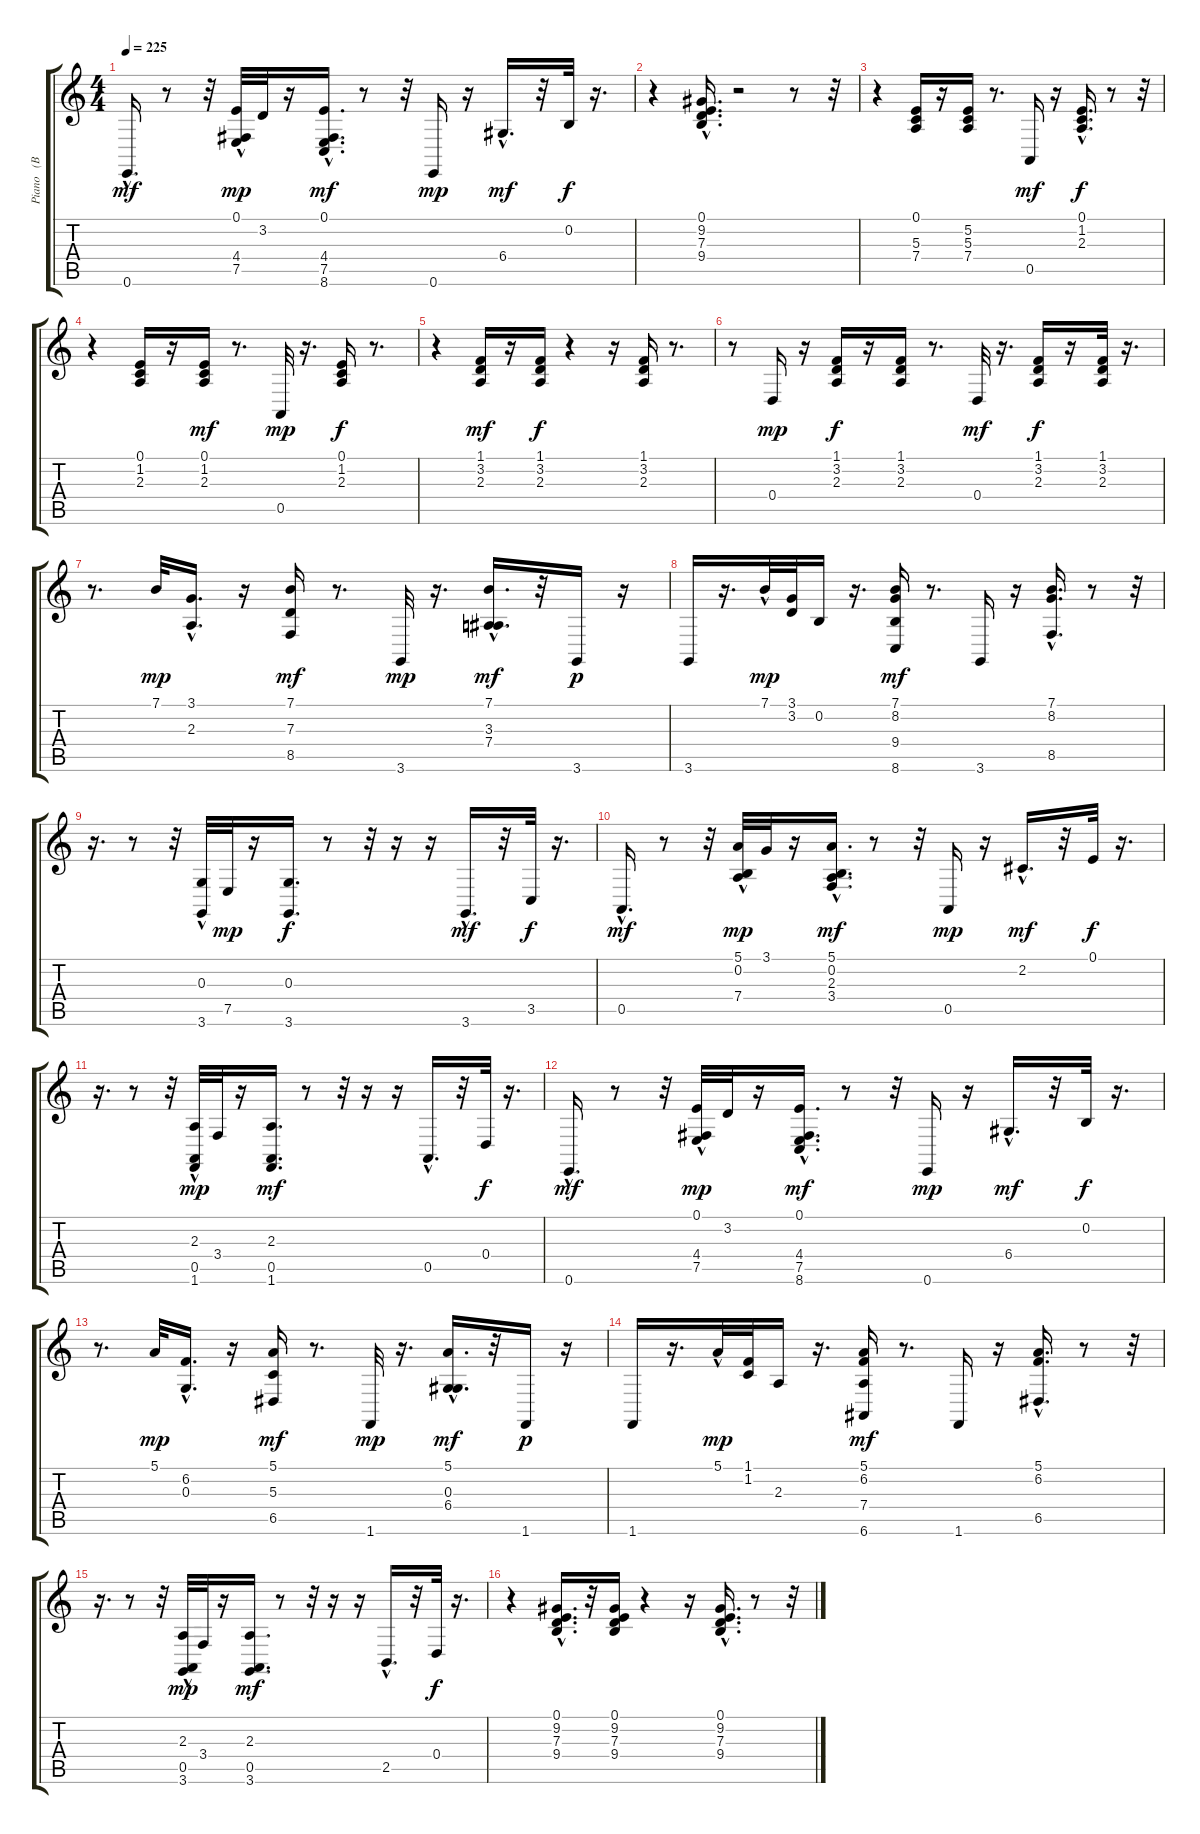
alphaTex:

\track ("Piano   (BB)" "Piano   (B") {instrument acousticgrandpiano}
\staff {score tabs}
\tuning (E4 B3 G3 D3 A2 E2) {hide}
\ts (4 4)
\tempo 225
\clef g2
\ks c
0.6{hac}.16{d dy mf} r.8 r.32 (0.1{hac} 4.4{hac} 7.5{hac}).32{dy mp} 3.2.32 r.16 (0.1 4.4 7.5 8.6{hac}).16{d dy mf} r.8 r.32 0.6.16{dy mp} r.16 6.4{hac}.16{d dy mf} r.32 0.2.32{dy f} r.16{d} |
r.4 (0.1{hac} 9.2{hac} 7.3{hac} 9.4{hac}).16{d} r.2 r.8 r.32 |
r.4 (0.1 5.3 7.4).16 r.16 (5.2 5.3 7.4).16 r.8{d} 0.5.16{dy mf} r.16 (0.1{hac} 1.2{hac} 2.3{hac}).16{d dy f} r.8 r.32 |
r.4 (0.1 1.2 2.3).16 r.16 (0.1 1.2 2.3).16{dy mf} r.8{d} 0.5.32{dy mp} r.16{d} (0.1 1.2 2.3).16{dy f} r.8{d} |
r.4 (1.1 3.2 2.3).16{dy mf} r.16 (1.1 3.2 2.3).16{dy f} r.4 r.16 (1.1 3.2 2.3).16 r.8{d} |
r.8 0.4.16{dy mp} r.16 (1.1 3.2 2.3).16{dy f} r.16 (1.1 3.2 2.3).16 r.8{d} 0.4.32{dy mf} r.16{d} (1.1 3.2 2.3).16{dy f} r.16 (1.1 3.2 2.3).32 r.16{d} |
r.8{d} 7.1.32{dy mp} (3.1{hac} 2.3).16{d} r.16 (7.1 7.3 8.5).16{dy mf} r.8{d} 3.6.32{dy mp} r.16{d} (7.1{hac} 3.3{hac} 7.4{hac}).16{d dy mf} r.32 3.6.16{dy p} r.16 |
3.6.16 r.16{d} 7.1{hac}.32{dy mp} (3.1 3.2).32 0.2.16 r.16{d} (7.1 8.2 9.4 8.6).16{dy mf} r.8{d} 3.6.16 r.16 (7.1 8.2{hac} 8.5).16{d} r.8 r.32 |
r.16{d} r.8 r.32 (0.3{hac} 3.6{hac}).32 7.5.32{dy mp} r.16 (0.3 3.6).16{d dy f} r.8 r.32 r.16 r.16 3.6{hac}.16{d dy mf} r.32 3.5.32{dy f} r.16{d} |
0.5{hac}.16{d dy mf} r.8 r.32 (5.1{hac} 0.2{hac} 7.4{hac}).32{dy mp} 3.1.32 r.16 (5.1 0.2 2.3 3.4{hac}).16{d dy mf} r.8 r.32 0.5.16{dy mp} r.16 2.2{hac}.16{d dy mf} r.32 0.1.32{dy f} r.16{d} |
r.16{d} r.8 r.32 (2.3{hac} 0.5{hac} 1.6{hac}).32{dy mp} 3.4.32 r.16 (2.3 0.5 1.6).16{d dy mf} r.8 r.32 r.16 r.16 0.5{hac}.16{d} r.32 0.4.32{dy f} r.16{d} |
0.6{hac}.16{d dy mf} r.8 r.32 (0.1{hac} 4.4{hac} 7.5{hac}).32{dy mp} 3.2.32 r.16 (0.1 4.4 7.5 8.6{hac}).16{d dy mf} r.8 r.32 0.6.16{dy mp} r.16 6.4{hac}.16{d dy mf} r.32 0.2.32{dy f} r.16{d} |
r.8{d} 5.1.32{dy mp} (6.2{hac} 0.3).16{d} r.16 (5.1 5.3 6.5).16{dy mf} r.8{d} 1.6.32{dy mp} r.16{d} (5.1{hac} 0.3{hac} 6.4{hac}).16{d dy mf} r.32 1.6.16{dy p} r.16 |
1.6.16 r.16{d} 5.1{hac}.32{dy mp} (1.1 1.2).32 2.3.16 r.16{d} (5.1 6.2 7.4 6.6).16{dy mf} r.8{d} 1.6.16 r.16 (5.1 6.2{hac} 6.5).16{d} r.8 r.32 |
r.16{d} r.8 r.32 (2.3{hac} 0.5{hac} 3.6{hac}).32{dy mp} 3.4.32 r.16 (2.3 0.5 3.6).16{d dy mf} r.8 r.32 r.16 r.16 2.5{hac}.16{d} r.32 0.4.32{dy f} r.16{d} |
r.4 (0.1{hac} 9.2{hac} 7.3{hac} 9.4{hac}).16{d} r.32 (0.1 9.2 7.3 9.4).16 r.4 r.16 (0.1{hac} 9.2{hac} 7.3{hac} 9.4{hac}).16{d} r.8 r.32
